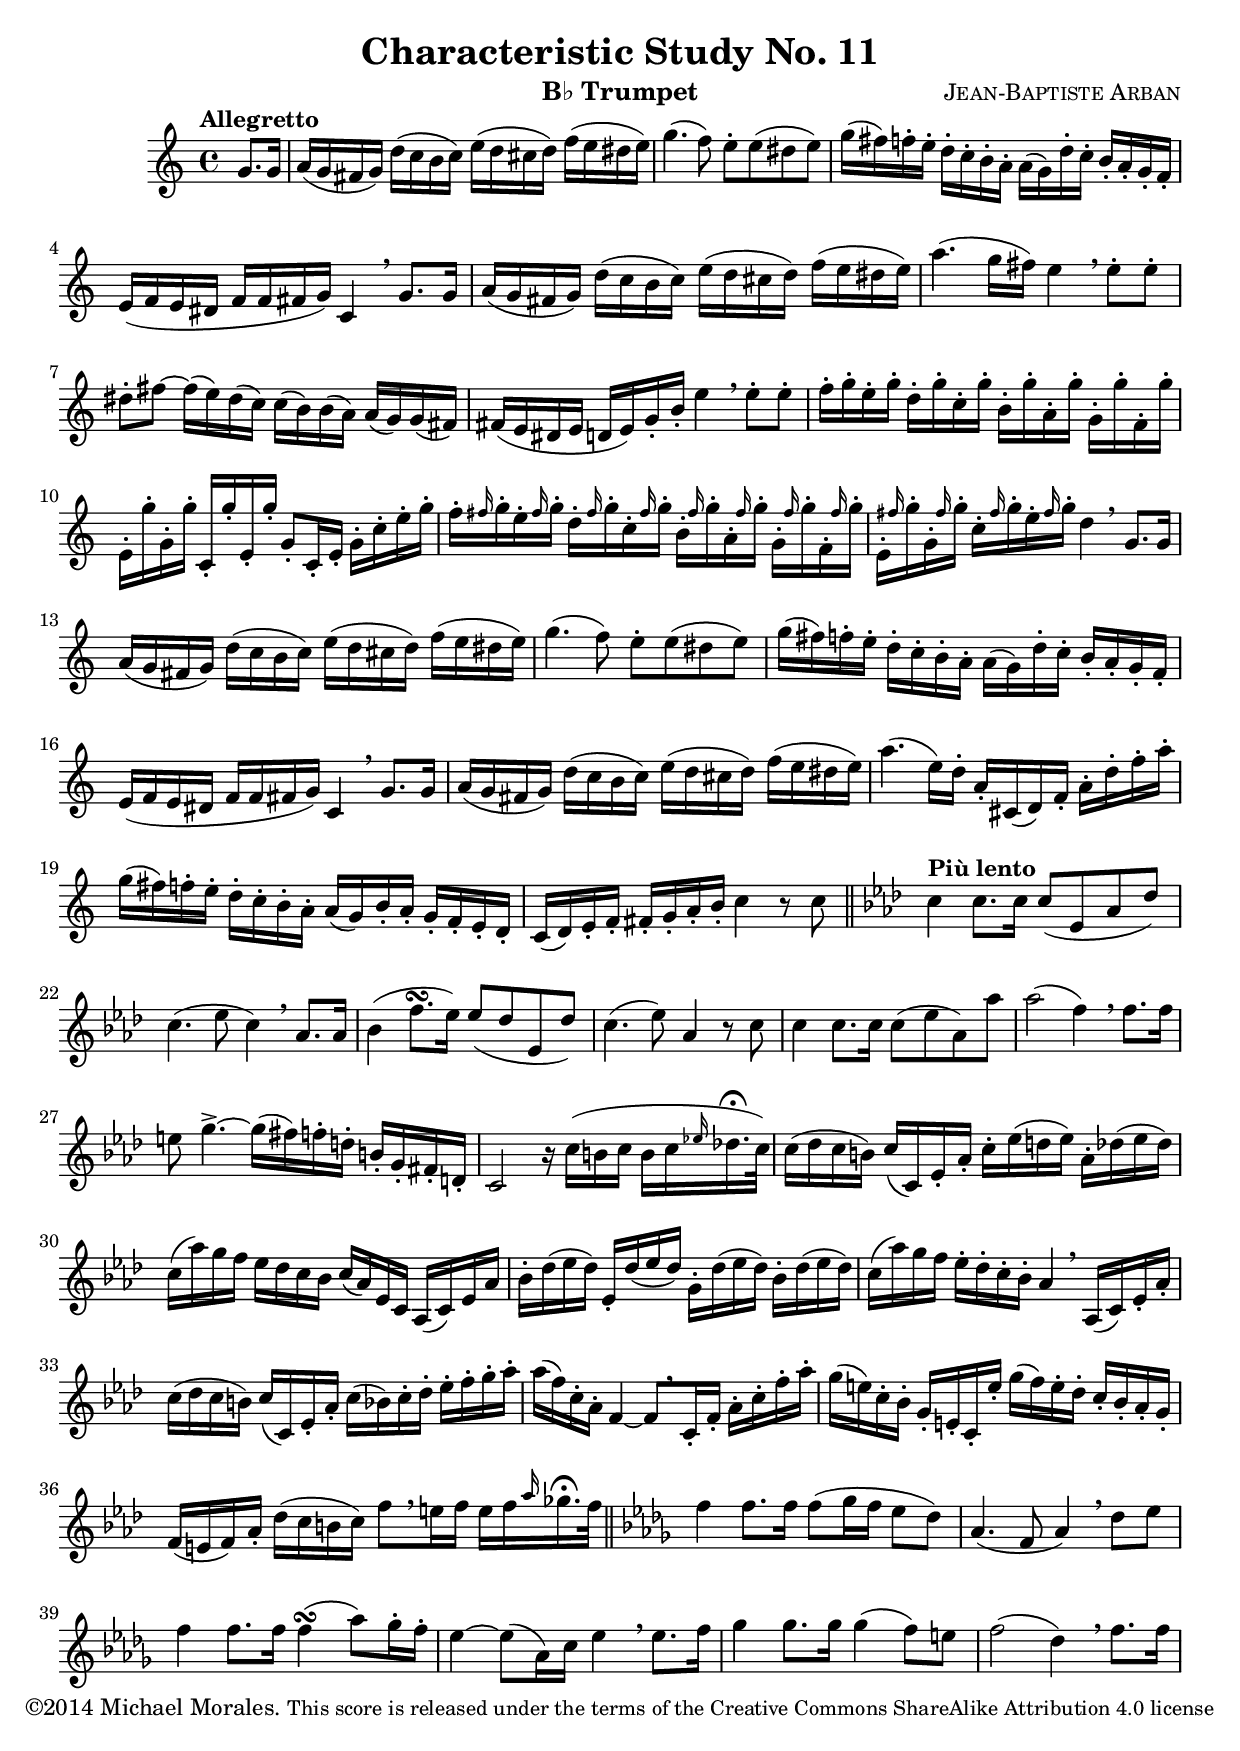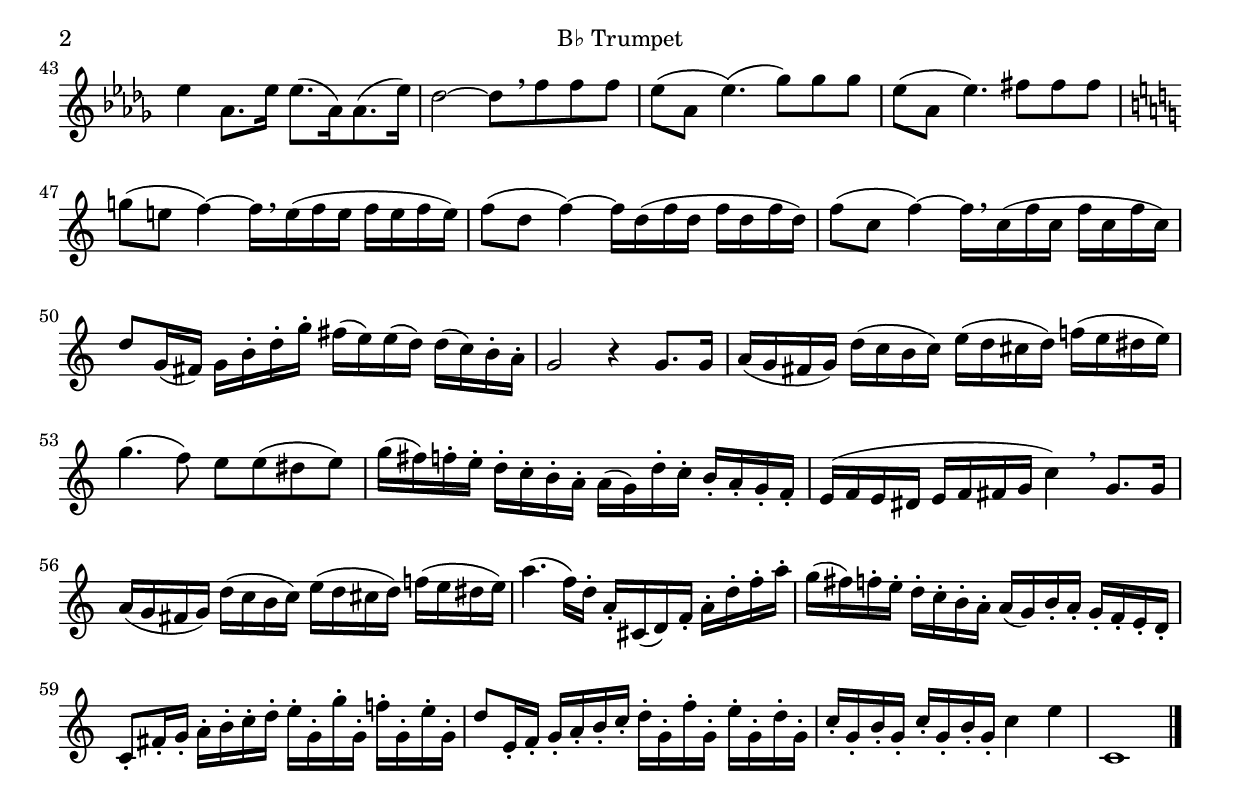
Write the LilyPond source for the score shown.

%%%%%%%%%%%%%%%%%%%%%%%%%%%%%%%%%%%%%%%%%%%%%%%%%%%%%
% This Lilypond file is copyrighted and is released %
% under the terms of the CC-BY-SA 4.0 license       %
% https://creativecommons.org/licenses/by-sa/4.0/   %
% This score last updated 15 November 2014.         %
%						    %
% Contact me at mikemoral [at] live [dot] com.      %
% Version 1 completed 2014-11-15 05:15 PDT          %
%%%%%%%%%%%%%%%%%%%%%%%%%%%%%%%%%%%%%%%%%%%%%%%%%%%%%
%\version "2.18.2"
\version "2.14.2"

\header {
  title      = "Characteristic Study No. 11"
  composer   = \markup { \smallCaps "Jean-Baptiste Arban" }
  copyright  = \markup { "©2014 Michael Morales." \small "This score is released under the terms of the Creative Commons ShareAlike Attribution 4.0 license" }
  instrument = \markup { "B♭ Trumpet" }
  
  %mutopiatitle = "Arban Method: Characteristic Study No. 11"
  %mutopiacomposer = ArbanJB
  %source = "Carl Fisher, 1893 available at http://imslp.org/wiki/Method_for_the_Cornet_(Arban,_Jean-Baptiste)"
  %date = 1893
  %style = Technique
  %license = "Creative Commons Attribution-ShareAlike 4.0"
  %maintainer = "Michael Morales"
  %maintainerEmail = "lagetisto [at] gmx [dot] com"
  %moreInfo = "One of the etudes from Jean-Baptiste Arban's <em>Method for the Cornet</em>.<br> You can find a list of my other scores at my <a href="http://imslp.org/wiki/User:Mikemoral">IMSLP contributor page</a>."
}

global = {
  \key c \major
  \time 4/4
  \partial 4 
}

trumpetBb = \relative c'' {
  \global
  \transposition bes
  % Music follows here.
  \tempo "Allegretto"
  \set Score.tempoHideNote = ##t
  \tempo 4 = 110
  g8. g16
  a16( g fis g) d'( c b c) e( d cis d) f( e dis e)
  g4.( f8) e8-. e( dis e)
  g16( fis) f-. e-. d16-. c-. b-. a-. a([ g) d'-. c-.] b-. a-. g-. f-.
  e( f e dis f f fis g) c,4 \breathe g'8. g16
  a16( g fis g) d'( c b c) e( d cis d) f( e dis e)
  a4.( g16 fis) e4 \breathe e8-. e-.
  dis8-. fis ~ fis16( e) dis( c) c( b) b( a) a( g) g( fis)
  fis( e dis e d e) g-. b-. e4 \breathe e8-. e-.
  f16-. g-. e-. g-. d-. g-. c,-. g'-. b,-. g'-. a,-. g'-. g,-. g'-. f,-. g'-.
  e,-. g'-. g,-. g'-. c,,-. g''-. e,-. g'-. g,8-.[ c,16-. e-.] g-. c-. e-. g-.
  f16-. \grace fis g-. e-. \grace fis g-. d-. \grace fis g-. c,-. \grace fis g-. b,-. \grace fis' g-. a,-. \grace fis' g-. g,-. \grace fis' g-. f,-. \grace fis' g-.
  e,-. \grace fis' g-. g,-. \grace fis' g-. c,-. \grace fis g-. e-.\grace fis g-. d4 \breathe g,8. g16
  a16( g fis g) d'( c b c) e( d cis d) f( e dis e)
  g4.( f8) e8-. e( dis e)
  g16( fis) f-. e-. d16-. c-. b-. a-. a([ g) d'-. c-.] b-. a-. g-. f-.
  e( f e dis f f fis g) c,4 \breathe g'8. g16
  a16( g fis g) d'( c b c) e( d cis d) f( e dis e)
  a4. ( e16) d-. a-. cis,( d) f-. a-. d-. f-. a-.
  g( fis) f-. e-. d-. c-. b-. a-. a( g) b-. a-. g-. f-. e-. d-.
  c( d) e-. f-. fis-. g-. a-. b-. c4 r8 c8 \bar "||"
  \key aes \major \tempo "Più lento" c4 c8. c16 c8( ees, aes des)
  c4.( ees8 c4) \breathe aes8. aes16
  bes4( f'8. \turn [ ees16]) ees8( des ees, des')
  c4.( ees8) aes,4 r8 c8
  c4 c8.[ c16] c8( ees aes,) aes'
  aes2( f4) \breathe f8.[ f16]
  e8 g4.-> ~ g16[( fis) f-. d-.] b-.[ g-. fis-. d-.]
  c2 r16 c'16([ b c] b[ c \grace ees! des!16.-\fermata c32])
  c16( des c b) c[( c,) ees-. aes-.] c-.[ ees( d ees)] aes,-. des( ees des)
  c16( aes') g f ees des c bes c( aes) ees c aes( c) ees aes
  bes-. des( ees des) ees,-. des'( ees des) g,-. des'( ees des) bes-. des( ees des)
  c( aes') g f ees-. des-. c-. bes-. aes4 \breathe aes,16( c) ees-. aes-.
  c( des c b) c( c,) ees-. aes-. c( bes) c-. des-. ees-. f-. g-. aes-. %bar 33
  aes( f) c-. aes-. f4 ~ f8[ \breathe c16-. f-.] aes-. c-. f-. aes-.
  g( e) c-. bes-. g-. e-. c-. e'-. g( f) e-. des-. c-. bes-. aes-. g-. %is the 3rd E a flat note? -- bar 35
  f( e f) aes-. des( c b c) f8[ \breathe e16 f] e f \grace aes ges16.-\fermata f32 \bar "||"
  \key des \major f4 f8. f16 f8[( ges16 f] ees8 des)
  aes4.( f8 aes4) \breathe des8 ees
  f4 f8. f16 f4( \turn aes8) ges16-. f-.
  ees4 ~ ees8( aes,16) c ees4 \breathe ees8. f16
  ges4 ges8. ges16 ges4( f8) e
  f2( des4) \breathe f8. f16
  ees4 aes,8. ees'16 ees8.[( aes,16) aes8.( ees'16)]
  des2 ~ des8[ \breathe f f f]
  ees( aes, ees'4.)( ges8) ges ges
  ees8( aes, ees'4.) fis8 fis fis
  \key c \major g!8( e! f4) ~ f16[ \breathe e( f e] f16 e f e)
  f8( d f4) ~ f16 d( f d f d f d)
  f8( c f4) ~ f16[ \breathe c( f c] f c f c)
  d8 g,16( fis) g b-. d-. g-. fis( e) e( d) d( c) b-. a-.
  g2 r4 g8. g16
  a16( g fis g) d'( c b c) e( d cis d) f!( e dis e)
  g4.( f8) e8 e( dis e)
  g16( fis) f-. e-. d-. c-. b-. a-. a( g) d'-. c-. b-. a-. g-. f-.
  e( f e dis e f fis g c4) \breathe g8. g16
  a16( g fis g) d'( c b c) e( d cis d) f!( e dis e)
  a4.( f16) d-. a16-. cis,-( d) f-. a-. d-. f-. a-.
  g16( fis) f-. e-. d-. c-. b-. a-. a( g) b-. a-. g-. f-. e-. d-.
  c8-. fis16-. g-. a-. b-. c-. d-. e-. g,-. g'-. g,-. f'!-. g,-. e'-. g,-.
  d'8 e,16-. f-. g-. a-. b-. c-. d-. g,-. f'-. g,-. e'-. g,-. d'-. g,-.
  c-. g-. b-. g-. c-. g-. b-. g-. c4 e
  c,1  \bar "|."
}

\score {
  \new Staff \with {
    %%instrumentName = "Trumpet in Bb"
    midiInstrument = "trumpet"
  } \trumpetBb
  \layout { }
  \midi { }
}